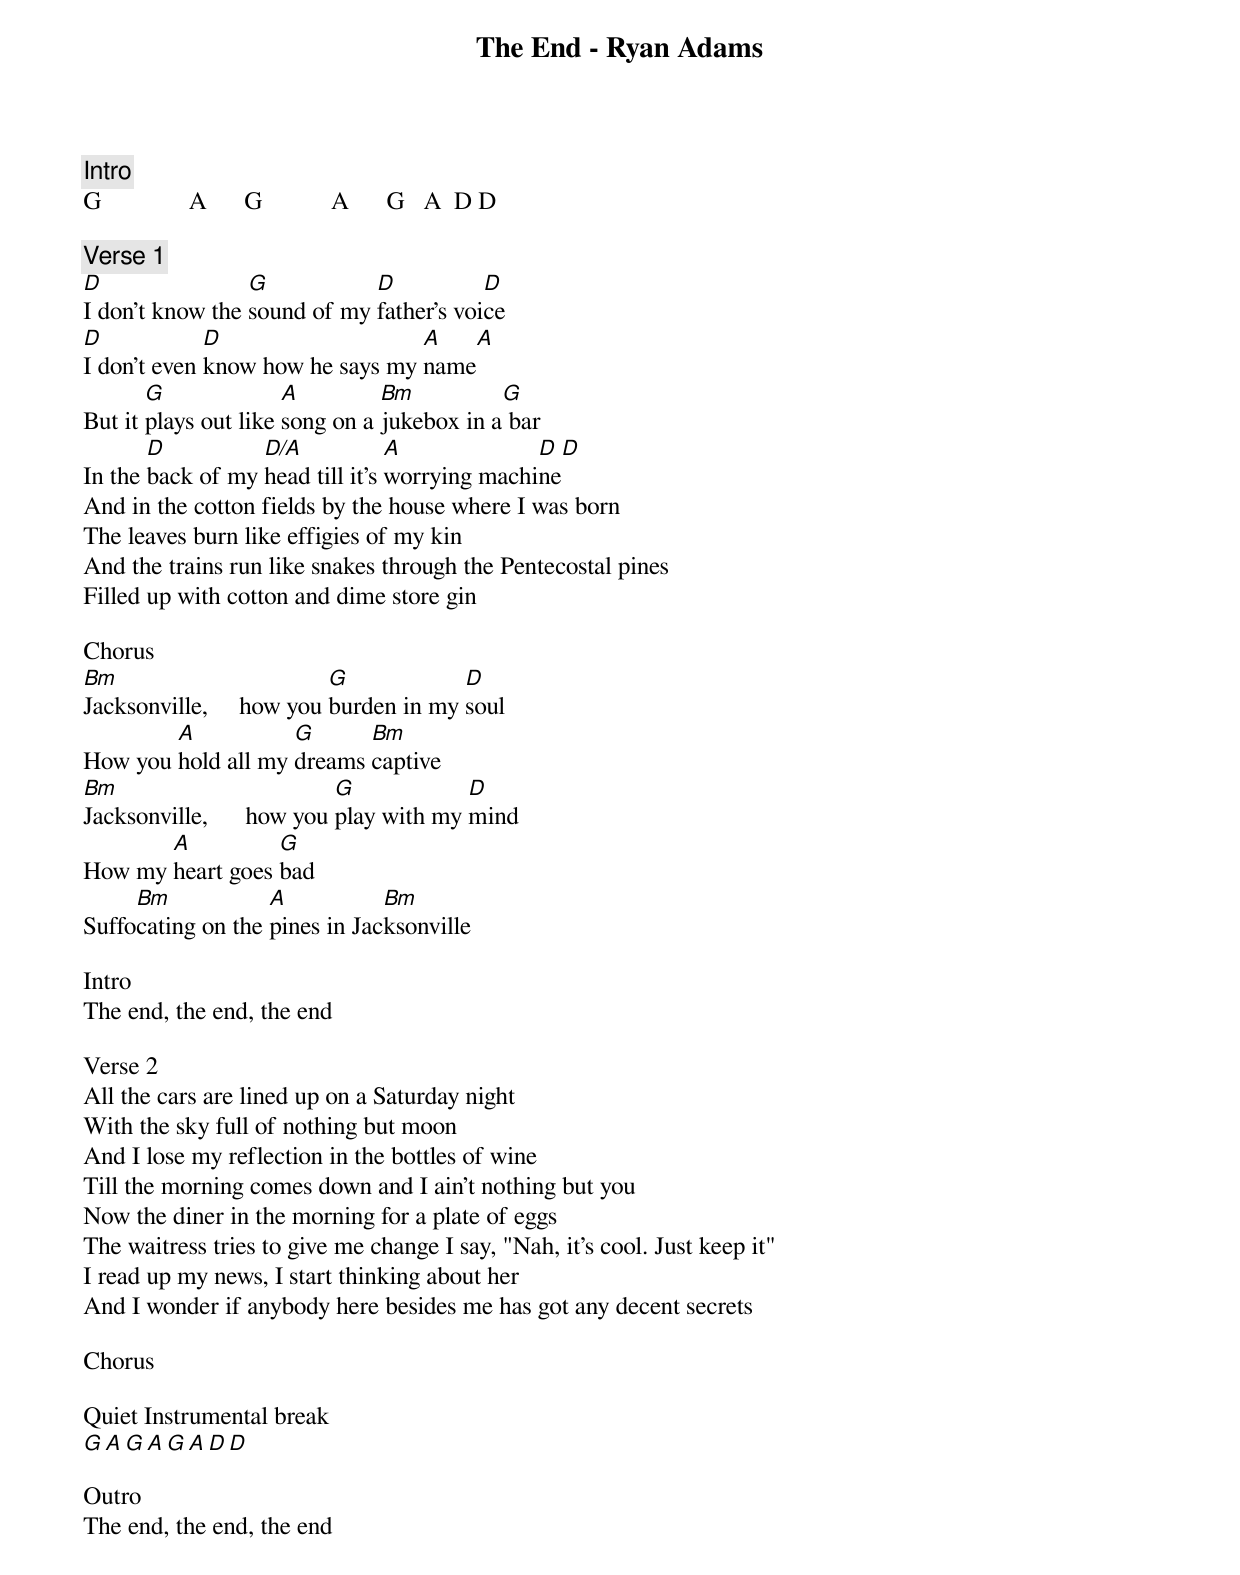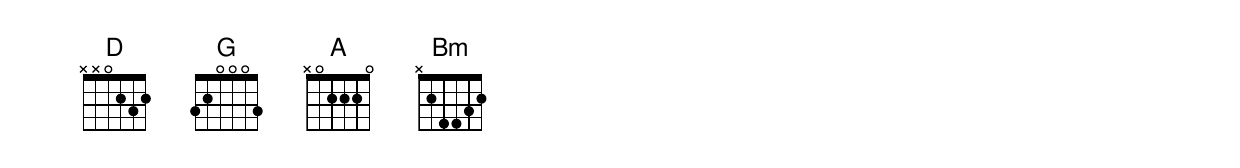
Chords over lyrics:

The End - Ryan Adams

Intro
G              A      G           A      G   A  D D

Verse 1
D                G           D           D
I don’t know the sound of my father’s voice
D            D                   A           A
I don’t even know how he says my name
       G              A         Bm          G
But it plays out like song on a jukebox in a bar
       D          D/A            A             D        D
In the back of my head till it’s worrying machine
And in the cotton fields by the house where I was born
The leaves burn like effigies of my kin
And the trains run like snakes through the Pentecostal pines
Filled up with cotton and dime store gin

Chorus
Bm                        G            D
Jacksonville,     how you burden in my soul
        A           G      Bm
How you hold all my dreams captive
Bm                         G            D
Jacksonville,      how you play with my mind
       A          G
How my heart goes bad
     Bm            A           Bm
Suffocating on the pines in Jacksonville

Intro
The end, the end, the end

Verse 2
All the cars are lined up on a Saturday night
With the sky full of nothing but moon
And I lose my reflection in the bottles of wine
Till the morning comes down and I ain't nothing but you
Now the diner in the morning for a plate of eggs
The waitress tries to give me change I say, "Nah, it's cool. Just keep it"
I read up my news, I start thinking about her
And I wonder if anybody here besides me has got any decent secrets

Chorus

Quiet Instrumental break
G      A    G     A     G   A  D D

Outro
The end, the end, the end
